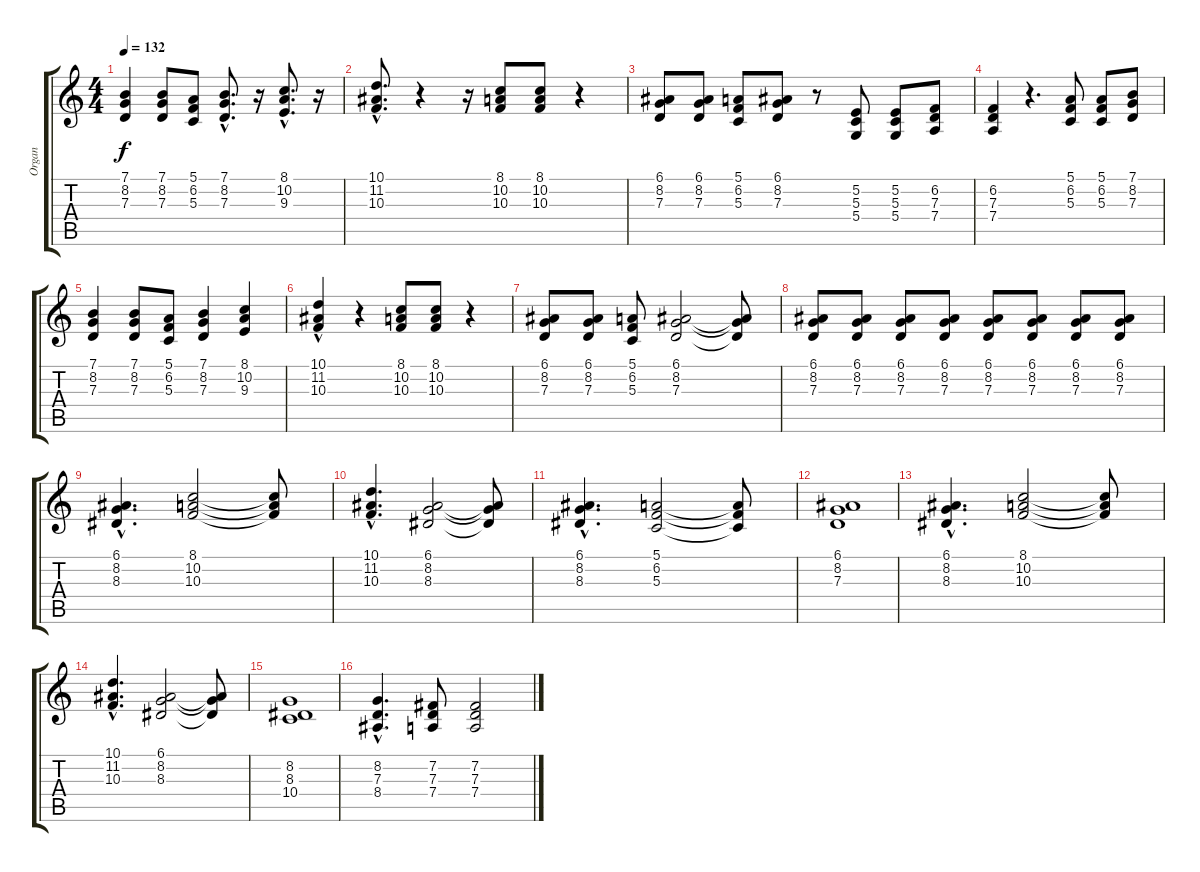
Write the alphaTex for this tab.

\track ("Organ" "Organ") {instrument drawbarorgan}
\staff {score tabs}
\tuning (E4 B3 G3 D3 A2 E2) {hide}
\ts (4 4)
\tempo 132
\clef g2
\ks c
(7.1 8.2 7.3).4{dy f} (7.1 8.2 7.3).8 (5.1 6.2 5.3).8 (7.1{hac} 8.2{hac} 7.3{hac}).8{d} r.16 (8.1{hac} 10.2{hac} 9.3{hac}).8{d} r.16 |
(10.1{hac} 11.2{hac} 10.3{hac}).8{d} r.4 r.16 (8.1 10.2 10.3).8 (8.1 10.2 10.3).8 r.4 |
(6.1 8.2 7.3).8 (6.1 8.2 7.3).8 (5.1 6.2 5.3).8 (6.1 8.2 7.3).8 r.8 (5.2 5.3 5.4).8 (5.2 5.3 5.4).8 (6.2 7.3 7.4).8 |
(6.2 7.3 7.4).4 r.4{d} (5.1 6.2 5.3).8 (5.1 6.2 5.3).8 (7.1 8.2 7.3).8 |
(7.1 8.2 7.3).4 (7.1 8.2 7.3).8 (5.1 6.2 5.3).8 (7.1 8.2 7.3).4 (8.1 10.2 9.3).4 |
(10.1{hac} 11.2 10.3).4 r.4 (8.1 10.2 10.3).8 (8.1 10.2 10.3).8 r.4 |
(6.1 8.2 7.3).8 (6.1 8.2 7.3).8 (5.1 6.2 5.3).8 (6.1 8.2 7.3).2 (6.1{t} 8.2{t} 7.3{t}).8 |
(6.1 8.2 7.3).8 (6.1 8.2 7.3).8 (6.1 8.2 7.3).8 (6.1 8.2 7.3).8 (6.1 8.2 7.3).8 (6.1 8.2 7.3).8 (6.1 8.2 7.3).8 (6.1 8.2 7.3).8 |
(6.1{hac} 8.2{hac} 8.3{hac}).4{d} (8.1 10.2 10.3).2 (8.1{t} 10.2{t} 10.3{t}).8 |
(10.1{hac} 11.2{hac} 10.3{hac}).4{d} (6.1 8.2 8.3).2 (6.1{t} 8.2{t} 8.3{t}).8 |
(6.1{hac} 8.2{hac} 8.3{hac}).4{d} (5.1 6.2 5.3).2 (5.1{t} 6.2{t} 5.3{t}).8 |
(6.1 8.2 7.3).1 |
(6.1{hac} 8.2{hac} 8.3{hac}).4{d} (8.1 10.2 10.3).2 (8.1{t} 10.2{t} 10.3{t}).8 |
(10.1{hac} 11.2{hac} 10.3{hac}).4{d} (6.1 8.2 8.3).2 (6.1{t} 8.2{t} 8.3{t}).8 |
(8.2 8.3 10.4).1 |
(8.2{hac} 7.3{hac} 8.4{hac}).4{d} (7.2 7.3 7.4).8 (7.2 7.3 7.4).2
